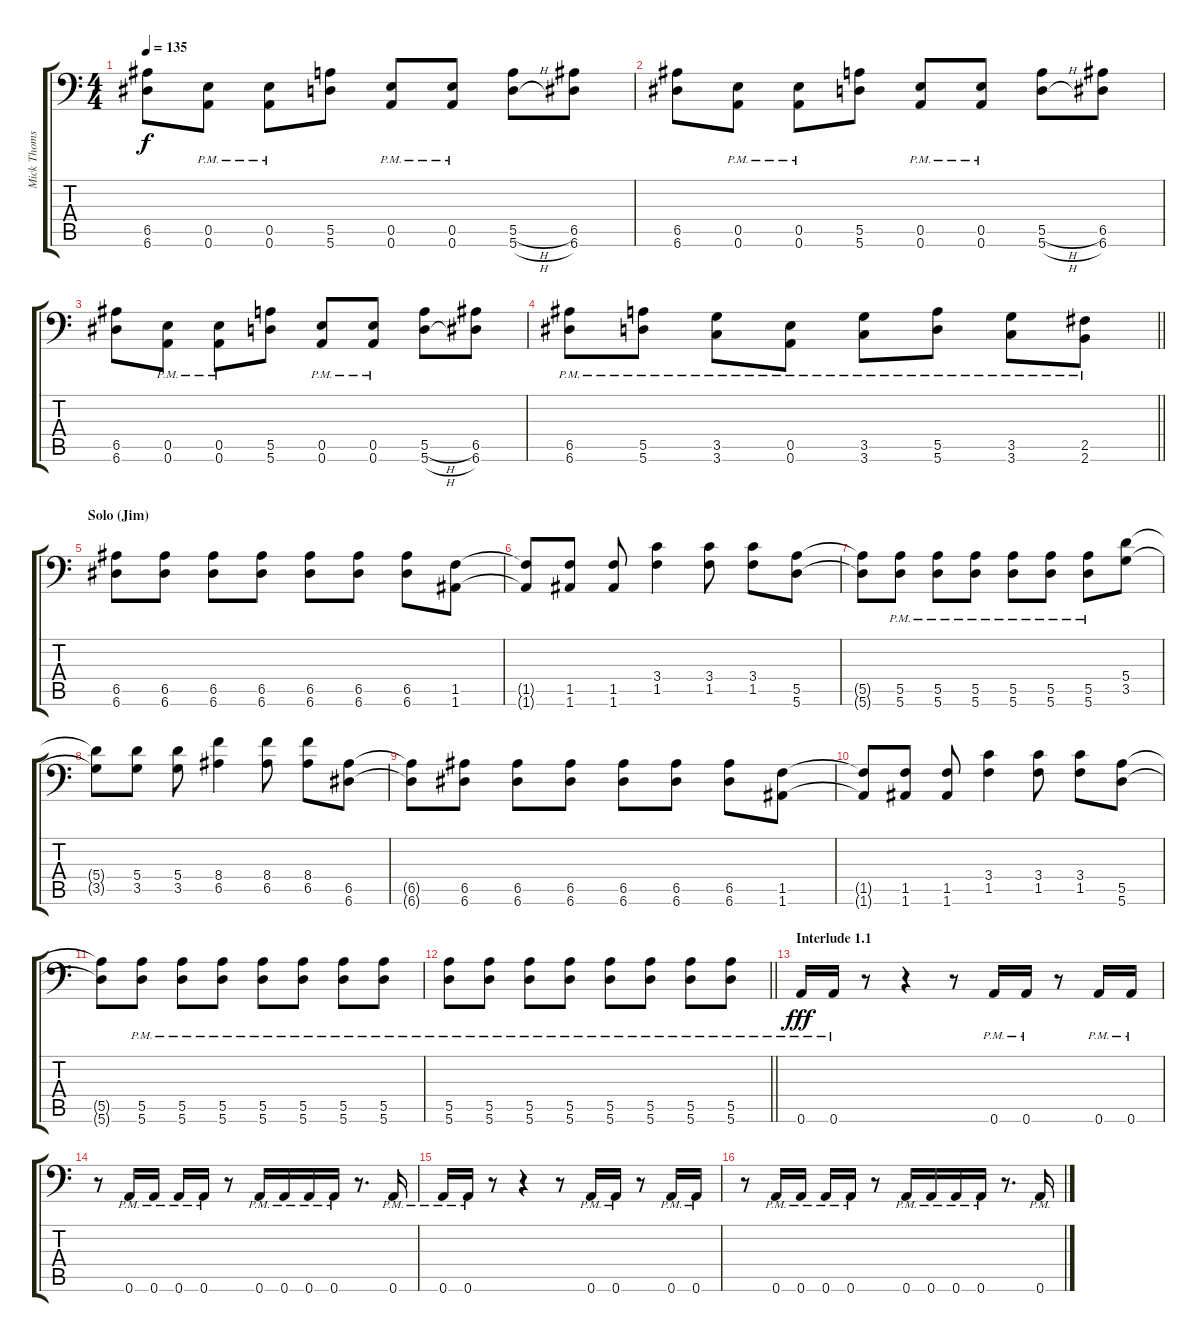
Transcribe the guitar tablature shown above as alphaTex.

\track ("Mick Thomson" "Mick Thoms") {instrument distortionguitar}
\staff {score tabs}
\tuning (B3 Gb3 D3 A2 E2 A1) {hide}
\ts (4 4)
\tempo 135
\clef f4
\ks c
(6.5 6.6).8{dy f} (0.5{pm} 0.6{pm}).8 (0.5{pm} 0.6{pm}).8 (5.5 5.6).8 (0.5{pm} 0.6{pm}).8 (0.5{pm} 0.6{pm}).8 (5.5{h} 5.6{h}).8 (6.5 6.6).8 |
(6.5 6.6).8 (0.5{pm} 0.6{pm}).8 (0.5{pm} 0.6{pm}).8 (5.5 5.6).8 (0.5{pm} 0.6{pm}).8 (0.5{pm} 0.6{pm}).8 (5.5{h} 5.6{h}).8 (6.5 6.6).8 |
(6.5 6.6).8 (0.5{pm} 0.6{pm}).8 (0.5{pm} 0.6{pm}).8 (5.5 5.6).8 (0.5{pm} 0.6{pm}).8 (0.5{pm} 0.6{pm}).8 (5.5{h} 5.6{h}).8 (6.5 6.6).8 |
\barLineRight lightlight
(6.5{pm} 6.6{pm}).8 (5.5{pm} 5.6{pm}).8 (3.5{pm} 3.6{pm}).8 (0.5{pm} 0.6{pm}).8 (3.5{pm} 3.6{pm}).8 (5.5{pm} 5.6{pm}).8 (3.5{pm} 3.6{pm}).8 (2.5{pm} 2.6{pm}).8 |
\section ("" "Solo (Jim)")
(6.5 6.6).8 (6.5 6.6).8 (6.5 6.6).8 (6.5 6.6).8 (6.5 6.6).8 (6.5 6.6).8 (6.5 6.6).8 (1.5 1.6).8 |
(1.5{t} 1.6{t}).8 (1.5 1.6).8 (1.5 1.6).8 (3.4 1.5).4 (3.4 1.5).8 (3.4 1.5).8 (5.5 5.6).8 |
(5.5{t} 5.6{t}).8 (5.5{pm} 5.6{pm}).8 (5.5{pm} 5.6{pm}).8 (5.5{pm} 5.6{pm}).8 (5.5{pm} 5.6{pm}).8 (5.5{pm} 5.6{pm}).8 (5.5{pm} 5.6{pm}).8 (5.4 3.5).8 |
(5.4{t} 3.5{t}).8 (5.4 3.5).8 (5.4 3.5).8 (8.4 6.5).4 (8.4 6.5).8 (8.4 6.5).8 (6.5 6.6).8 |
(6.5{t} 6.6{t}).8 (6.5 6.6).8 (6.5 6.6).8 (6.5 6.6).8 (6.5 6.6).8 (6.5 6.6).8 (6.5 6.6).8 (1.5 1.6).8 |
(1.5{t} 1.6{t}).8 (1.5 1.6).8 (1.5 1.6).8 (3.4 1.5).4 (3.4 1.5).8 (3.4 1.5).8 (5.5 5.6).8 |
(5.5{t} 5.6{t}).8 (5.5{pm} 5.6{pm}).8 (5.5{pm} 5.6{pm}).8 (5.5{pm} 5.6{pm}).8 (5.5{pm} 5.6{pm}).8 (5.5{pm} 5.6{pm}).8 (5.5{pm} 5.6{pm}).8 (5.5{pm} 5.6{pm}).8 |
\barLineRight lightlight
(5.5{pm} 5.6{pm}).8 (5.5{pm} 5.6{pm}).8 (5.5{pm} 5.6{pm}).8 (5.5{pm} 5.6{pm}).8 (5.5{pm} 5.6{pm}).8 (5.5{pm} 5.6{pm}).8 (5.5{pm} 5.6{pm}).8 (5.5{pm} 5.6{pm}).8 |
\section ("" "Interlude 1.1")
0.6{pm}.16{dy fff} 0.6{pm}.16 r.8 r.4 r.8 0.6{pm}.16 0.6{pm}.16 r.8 0.6{pm}.16 0.6{pm}.16 |
r.8 0.6{pm}.16 0.6{pm}.16 0.6{pm}.16 0.6{pm}.16 r.8 0.6{pm}.16 0.6{pm}.16 0.6{pm}.16 0.6{pm}.16 r.8{d} 0.6{pm}.16 |
0.6{pm}.16 0.6{pm}.16 r.8 r.4 r.8 0.6{pm}.16 0.6{pm}.16 r.8 0.6{pm}.16 0.6{pm}.16 |
r.8 0.6{pm}.16 0.6{pm}.16 0.6{pm}.16 0.6{pm}.16 r.8 0.6{pm}.16 0.6{pm}.16 0.6{pm}.16 0.6{pm}.16 r.8{d} 0.6{pm}.16
